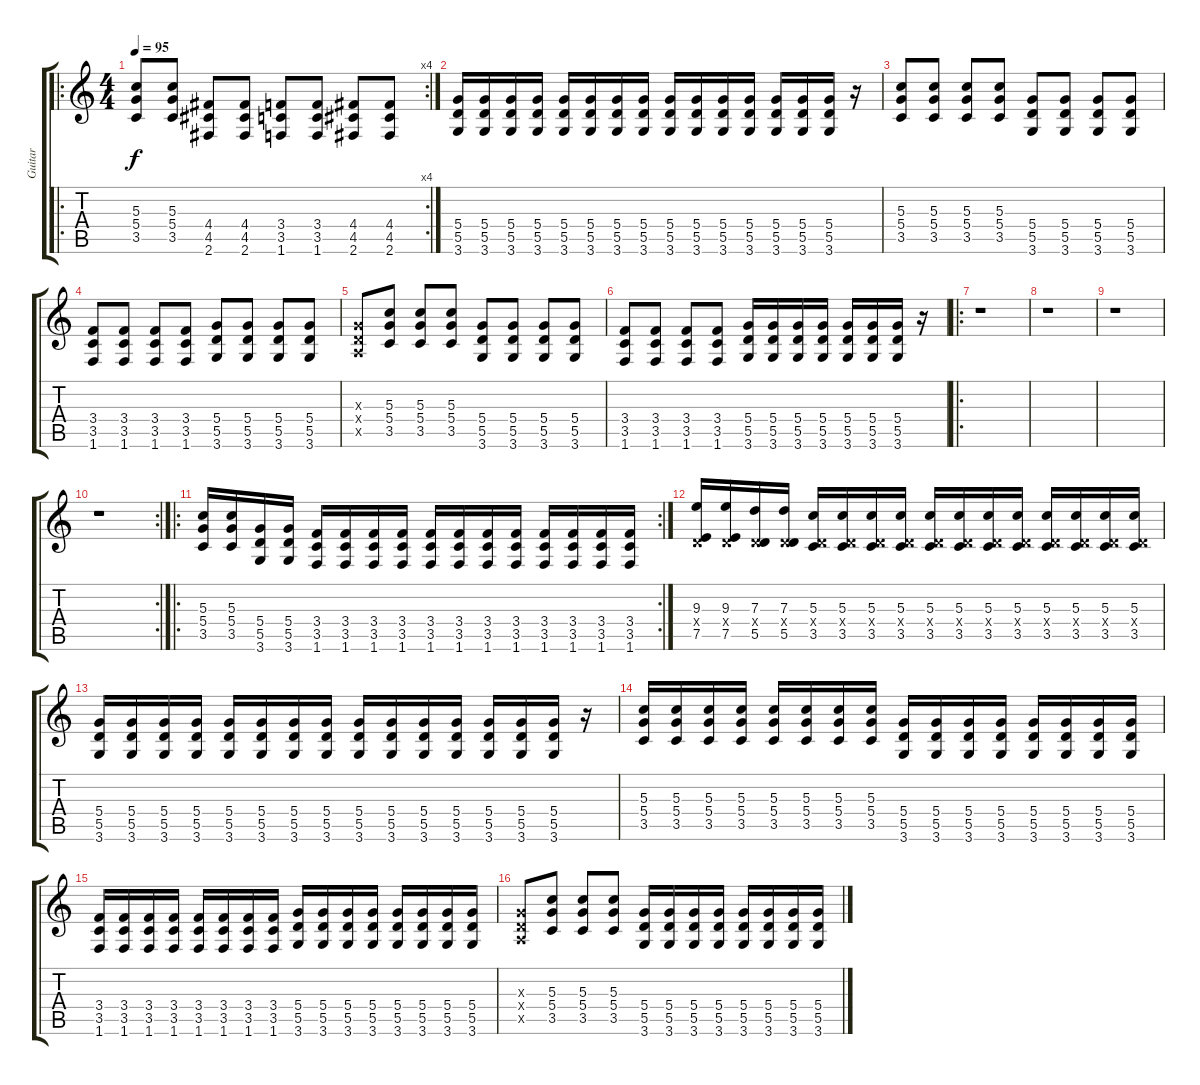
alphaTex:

\track ("Guitar" "Guitar") {instrument distortionguitar}
\staff {score tabs}
\tuning (E4 B3 G3 D3 A2 E2) {hide}
\ro
\rc 4
\ts (4 4)
\tempo 95
\clef g2
\ks c
(5.3 5.4 3.5).8{dy f instrument distortionguitar} (5.3 5.4 3.5).8 (4.4 4.5 2.6).8 (4.4 4.5 2.6).8 (3.4 3.5 1.6).8 (3.4 3.5 1.6).8 (4.4 4.5 2.6).8 (4.4 4.5 2.6).8 |
(5.4 5.5 3.6).16 (5.4 5.5 3.6).16{instrument electricguitarmuted} (5.4 5.5 3.6).16 (5.4 5.5 3.6).16 (5.4 5.5 3.6).16 (5.4 5.5 3.6).16 (5.4 5.5 3.6).16 (5.4 5.5 3.6).16 (5.4 5.5 3.6).16 (5.4 5.5 3.6).16 (5.4 5.5 3.6).16 (5.4 5.5 3.6).16 (5.4 5.5 3.6).16 (5.4 5.5 3.6).16 (5.4 5.5 3.6).16 r.16 |
(5.3 5.4 3.5).8{instrument distortionguitar} (5.3 5.4 3.5).8 (5.3 5.4 3.5).8 (5.3 5.4 3.5).8 (5.4 5.5 3.6).8 (5.4 5.5 3.6).8 (5.4 5.5 3.6).8 (5.4 5.5 3.6).8 |
(3.4 3.5 1.6).8 (3.4 3.5 1.6).8 (3.4 3.5 1.6).8 (3.4 3.5 1.6).8 (5.4 5.5 3.6).8 (5.4 5.5 3.6).8 (5.4 5.5 3.6).8 (5.4 5.5 3.6).8 |
(0.3{x} 0.4{x} 0.5{x}).8 (5.3 5.4 3.5).8 (5.3 5.4 3.5).8 (5.3 5.4 3.5).8 (5.4 5.5 3.6).8 (5.4 5.5 3.6).8 (5.4 5.5 3.6).8 (5.4 5.5 3.6).8 |
(3.4 3.5 1.6).8 (3.4 3.5 1.6).8 (3.4 3.5 1.6).8 (3.4 3.5 1.6).8 (5.4 5.5 3.6).16{instrument electricguitarmuted} (5.4 5.5 3.6).16 (5.4 5.5 3.6).16 (5.4 5.5 3.6).16 (5.4 5.5 3.6).16 (5.4 5.5 3.6).16 (5.4 5.5 3.6).16 r.16 |
\ro
r.1 |
r.1 |
r.1 |
\rc 2
r.1 |
\ro
\rc 2
(5.3 5.4 3.5).16{instrument electricguitarmuted} (5.3 5.4 3.5).16 (5.4 5.5 3.6).16 (5.4 5.5 3.6).16 (3.4 3.5 1.6).16 (3.4 3.5 1.6).16 (3.4 3.5 1.6).16 (3.4 3.5 1.6).16 (3.4 3.5 1.6).16 (3.4 3.5 1.6).16 (3.4 3.5 1.6).16 (3.4 3.5 1.6).16 (3.4 3.5 1.6).16 (3.4 3.5 1.6).16 (3.4 3.5 1.6).16 (3.4 3.5 1.6).16 |
(9.3 0.4{x} 7.5).16 (9.3 0.4{x} 7.5).16 (7.3 0.4{x} 5.5).16 (7.3 0.4{x} 5.5).16 (5.3 0.4{x} 3.5).16 (5.3 0.4{x} 3.5).16 (5.3 0.4{x} 3.5).16 (5.3 0.4{x} 3.5).16 (5.3 0.4{x} 3.5).16 (5.3 0.4{x} 3.5).16 (5.3 0.4{x} 3.5).16 (5.3 0.4{x} 3.5).16 (5.3 0.4{x} 3.5).16 (5.3 0.4{x} 3.5).16 (5.3 0.4{x} 3.5).16 (5.3 0.4{x} 3.5).16 |
(5.4 5.5 3.6).16 (5.4 5.5 3.6).16{instrument electricguitarmuted} (5.4 5.5 3.6).16 (5.4 5.5 3.6).16 (5.4 5.5 3.6).16 (5.4 5.5 3.6).16 (5.4 5.5 3.6).16 (5.4 5.5 3.6).16 (5.4 5.5 3.6).16 (5.4 5.5 3.6).16 (5.4 5.5 3.6).16 (5.4 5.5 3.6).16 (5.4 5.5 3.6).16 (5.4 5.5 3.6).16 (5.4 5.5 3.6).16 r.16 |
(5.3 5.4 3.5).16{instrument distortionguitar} (5.3 5.4 3.5).16 (5.3 5.4 3.5).16 (5.3 5.4 3.5).16 (5.3 5.4 3.5).16 (5.3 5.4 3.5).16 (5.3 5.4 3.5).16 (5.3 5.4 3.5).16 (5.4 5.5 3.6).16 (5.4 5.5 3.6).16 (5.4 5.5 3.6).16 (5.4 5.5 3.6).16 (5.4 5.5 3.6).16 (5.4 5.5 3.6).16 (5.4 5.5 3.6).16 (5.4 5.5 3.6).16 |
(3.4 3.5 1.6).16 (3.4 3.5 1.6).16 (3.4 3.5 1.6).16 (3.4 3.5 1.6).16 (3.4 3.5 1.6).16 (3.4 3.5 1.6).16 (3.4 3.5 1.6).16 (3.4 3.5 1.6).16 (5.4 5.5 3.6).16 (5.4 5.5 3.6).16 (5.4 5.5 3.6).16 (5.4 5.5 3.6).16 (5.4 5.5 3.6).16 (5.4 5.5 3.6).16 (5.4 5.5 3.6).16 (5.4 5.5 3.6).16 |
(0.3{x} 0.4{x} 0.5{x}).8 (5.3 5.4 3.5).8 (5.3 5.4 3.5).8 (5.3 5.4 3.5).8 (5.4 5.5 3.6).16 (5.4 5.5 3.6).16{instrument electricguitarmuted} (5.4 5.5 3.6).16 (5.4 5.5 3.6).16 (5.4 5.5 3.6).16 (5.4 5.5 3.6).16 (5.4 5.5 3.6).16 (5.4 5.5 3.6).16
